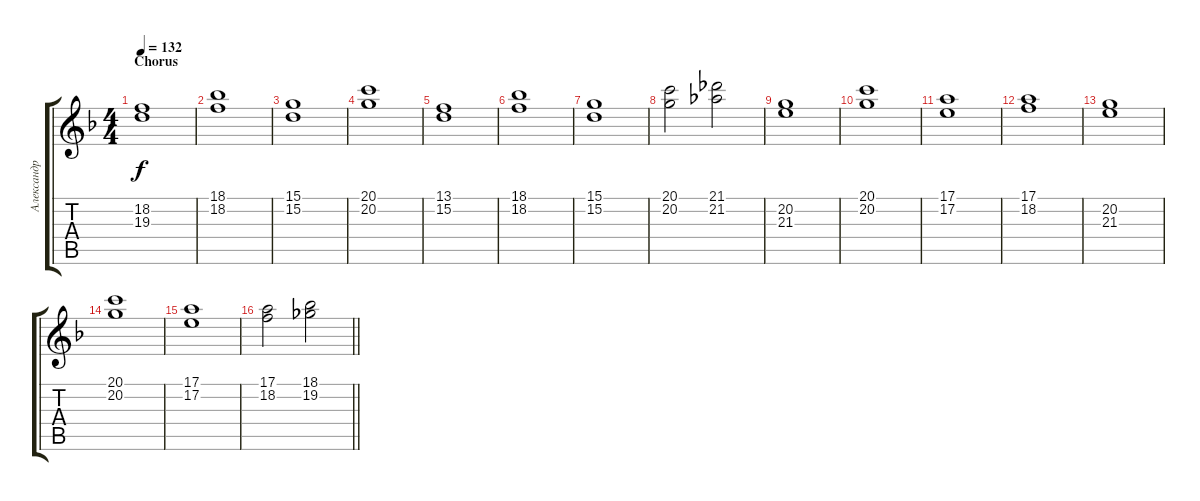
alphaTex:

\track ("Александр Андрюхин" "Александр ") {instrument stringensemble2}
\staff {score tabs}
\tuning (E4 B3 G3 D3 A2 E2) {hide}
\ts (4 4)
\section ("" "Chorus")
\tempo 132
\clef g2
\ks f
(18.2 19.3).1{dy f} |
(18.1 18.2).1 |
(15.1 15.2).1 |
(20.1 20.2).1 |
(13.1 15.2).1 |
(18.1 18.2).1 |
(15.1 15.2).1 |
(20.1 20.2).2 (21.1 21.2).2 |
(20.2 21.3).1 |
(20.1 20.2).1 |
(17.1 17.2).1 |
(17.1 18.2).1 |
(20.2 21.3).1 |
(20.1 20.2).1 |
(17.1 17.2).1 |
\barLineRight lightlight
(17.1 18.2).2 (18.1 19.2).2
